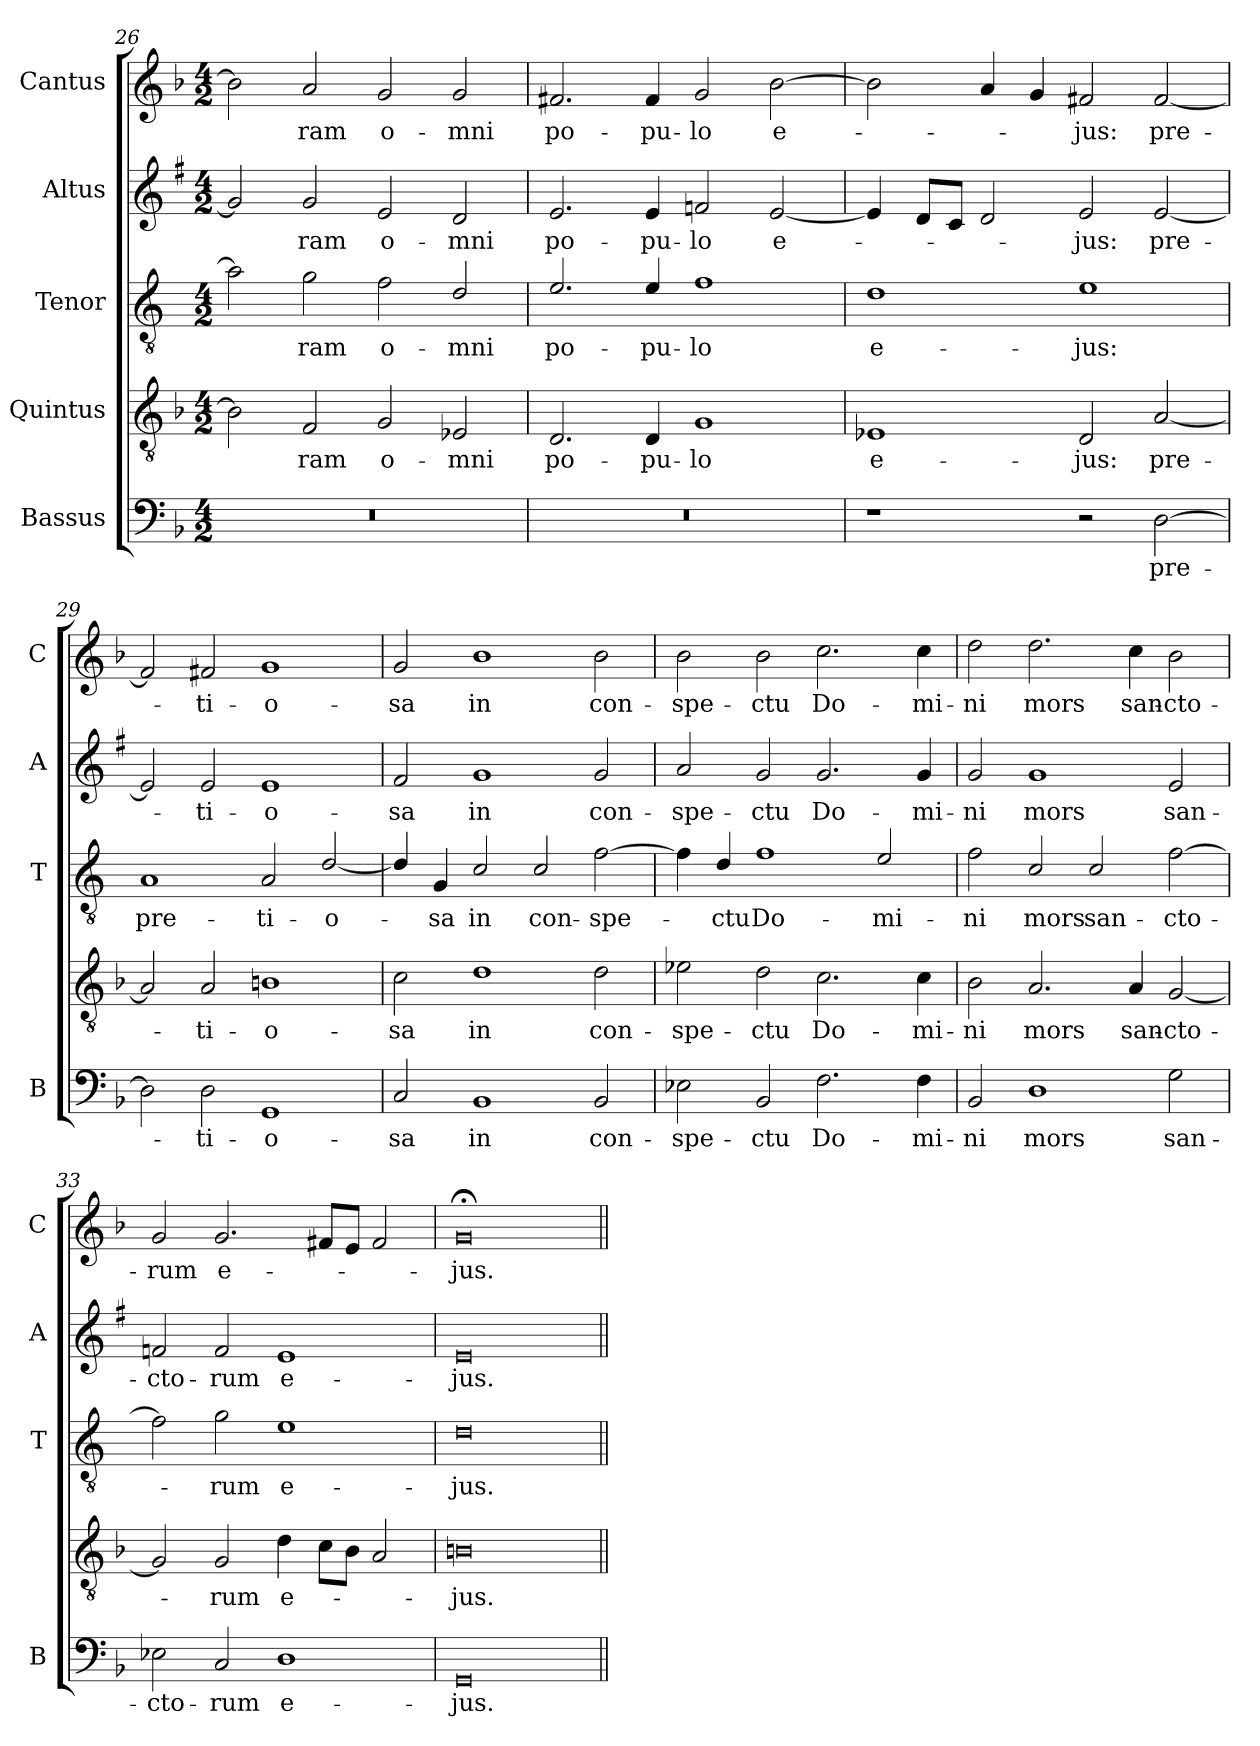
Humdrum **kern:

**kern	**text	**kern	**text	**kern	**text	**kern	**text	**kern	**text
*part5	*part5	*part4	*part4	*part3	*part3	*part2	*part2	*part1	*part1
*staff5	*staff5	*staff4	*staff4	*staff3	*staff3	*staff2	*staff2	*staff1	*staff1
*I"Bassus	*	*I"Quintus	*	*I"Tenor	*	*I"Altus	*	*I"Cantus	*
*I'B	*	*	*	*I'T	*	*I'A	*	*I'C	*
*clefF4	*	*clefGv2	*	*clefGv2	*	*clefG2	*	*clefG2	*
*	*	*	*	*ITrd4c7	*	*ITrd1c2	*	*	*
*k[b-]	*	*k[b-]	*	*k[b-]	*	*k[b-]	*	*k[b-]	*
*F:	*	*F:	*	*F:	*	*F:	*	*F:	*
*M4/2	*	*M4/2	*	*M4/2	*	*M4/2	*	*M4/2	*
=26	=26	=26	=26	=26	=26	=26	=26	=26	=26
0r	.	2B-\]	.	2d\]	.	2f/]	.	2b-\]	.
!	!	!	!LO:LY:b	!	!LO:LY:b	!	!LO:LY:b	!	!LO:LY:b
.	.	2F/	-ram	2c\	-ram	2f/	-ram	2a/	-ram
!	!	!	!LO:LY:b	!	!LO:LY:b	!	!LO:LY:b	!	!LO:LY:b
.	.	2G/	o-	2B-\	o-	2d/	o-	2g/	o-
!	!	!	!LO:LY:b	!	!LO:LY:b	!	!LO:LY:b	!	!LO:LY:b
.	.	2E-X/	-mni	2G/	-mni	2c/	-mni	2g/	-mni
=27	=27	=27	=27	=27	=27	=27	=27	=27	=27
!	!	!	!LO:LY:b	!	!LO:LY:b	!	!LO:LY:b	!	!LO:LY:b
0r	.	2.D/	po-	2.A/	po-	2.d/	po-	2.f#X/	po-
!	!	!	!LO:LY:b	!	!LO:LY:b	!	!LO:LY:b	!	!LO:LY:b
.	.	4D/	-pu-	4A/	-pu-	4d/	-pu-	4f#/	-pu-
!	!	!	!LO:LY:b	!	!LO:LY:b	!	!LO:LY:b	!	!LO:LY:b
.	.	1G	-lo	1B-	-lo	2e-X/	-lo	2g/	-lo
!	!	!	!	!	!	!	!LO:LY:b	!	!LO:LY:b
.	.	.	.	.	.	[2d/	e-	[2b-\	e-
=28	=28	=28	=28	=28	=28	=28	=28	=28	=28
!	!	!	!LO:LY:b	!	!LO:LY:b	!	!	!	!
1r	.	1E-X	e-	1G	e-	4d/]	.	2b-\]	.
.	.	.	.	.	.	8c/L	.	.	.
.	.	.	.	.	.	8B-/J	.	.	.
.	.	.	.	.	.	2c/	.	4a/	.
.	.	.	.	.	.	.	.	4g/	.
!	!	!	!LO:LY:b	!	!LO:LY:b	!	!LO:LY:b	!	!LO:LY:b
2r	.	2D/	-jus:	1A	-jus:	2d/	-jus:	2f#X/	-jus:
!	!LO:LY:b	!	!LO:LY:b	!	!	!	!LO:LY:b	!	!LO:LY:b
[2D\	pre-	[2A/	pre-	.	.	[2d/	pre-	[2f#/	pre-
!!LO:LB:g=z
=29	=29	=29	=29	=29	=29	=29	=29	=29	=29
!	!	!	!	!	!LO:LY:b	!	!	!	!
2D\]	.	2A/]	.	1D	pre-	2d/]	.	2f#/]	.
!	!LO:LY:b	!	!LO:LY:b	!	!	!	!LO:LY:b	!	!LO:LY:b
2D\	-ti-	2A/	-ti-	.	.	2d/	-ti-	2f#X/	-ti-
!	!LO:LY:b	!	!LO:LY:b	!	!LO:LY:b	!	!LO:LY:b	!	!LO:LY:b
1GG	-o-	1Bn	-o-	2D/	-ti-	1d	-o-	1g	-o-
!	!	!	!	!	!LO:LY:b	!	!	!	!
.	.	.	.	[2G/	-o-	.	.	.	.
=30	=30	=30	=30	=30	=30	=30	=30	=30	=30
!	!LO:LY:b	!	!LO:LY:b	!	!	!	!LO:LY:b	!	!LO:LY:b
2C/	-sa	2c\	-sa	4G/]	.	2e/	-sa	2g/	-sa
!	!	!	!	!	!LO:LY:b	!	!	!	!
.	.	.	.	4C/	-sa	.	.	.	.
!	!LO:LY:b	!	!LO:LY:b	!	!LO:LY:b	!	!LO:LY:b	!	!LO:LY:b
1BB-	in	1d	in	2F/	in	1f	in	1b-	in
!	!	!	!	!	!LO:LY:b	!	!	!	!
.	.	.	.	2F/	con-	.	.	.	.
!	!LO:LY:b	!	!LO:LY:b	!	!LO:LY:b	!	!LO:LY:b	!	!LO:LY:b
2BB-/	con-	2d\	con-	[2B-\	-spe-	2f/	con-	2b-\	con-
=31	=31	=31	=31	=31	=31	=31	=31	=31	=31
!	!LO:LY:b	!	!LO:LY:b	!	!	!	!LO:LY:b	!	!LO:LY:b
2E-X\	-spe-	2e-X\	-spe-	4B-\]	.	2g/	-spe-	2b-\	-spe-
!	!	!	!	!	!LO:LY:b	!	!	!	!
.	.	.	.	4G/	-ctu	.	.	.	.
!	!LO:LY:b	!	!LO:LY:b	!	!LO:LY:b	!	!LO:LY:b	!	!LO:LY:b
2BB-/	-ctu	2d\	-ctu	1B-	Do-	2f/	-ctu	2b-\	-ctu
!	!LO:LY:b	!	!LO:LY:b	!	!	!	!LO:LY:b	!	!LO:LY:b
2.F\	Do-	2.c\	Do-	.	.	2.f/	Do-	2.cc\	Do-
!	!	!	!	!	!LO:LY:b	!	!	!	!
.	.	.	.	2A/	-mi-	.	.	.	.
!	!LO:LY:b	!	!LO:LY:b	!	!	!	!LO:LY:b	!	!LO:LY:b
4F\	-mi-	4c\	-mi-	.	.	4f/	-mi-	4cc\	-mi-
=32	=32	=32	=32	=32	=32	=32	=32	=32	=32
!	!LO:LY:b	!	!LO:LY:b	!	!LO:LY:b	!	!LO:LY:b	!	!LO:LY:b
2BB-/	-ni	2B-\	-ni	2B-\	-ni	2f/	-ni	2dd\	-ni
!	!LO:LY:b	!	!LO:LY:b	!	!LO:LY:b	!	!LO:LY:b	!	!LO:LY:b
1D	mors	2.A/	mors	2F/	mors	1f	mors	2.dd\	mors
!	!	!	!	!	!LO:LY:b	!	!	!	!
.	.	.	.	2F/	san-	.	.	.	.
!	!	!	!LO:LY:b	!	!	!	!	!	!LO:LY:b
.	.	4A/	san-	.	.	.	.	4cc\	san-
!	!LO:LY:b	!	!LO:LY:b	!	!LO:LY:b	!	!LO:LY:b	!	!LO:LY:b
2G\	san-	[2G/	-cto-	[2B-\	-cto-	2d/	san-	2b-\	-cto-
=33	=33	=33	=33	=33	=33	=33	=33	=33	=33
!	!LO:LY:b	!	!	!	!	!	!LO:LY:b	!	!LO:LY:b
2E-X\	-cto-	2G/]	.	2B-\]	.	2e-X/	-cto-	2g/	-rum
!	!LO:LY:b	!	!LO:LY:b	!	!LO:LY:b	!	!LO:LY:b	!	!LO:LY:b
2C/	-rum	2G/	-rum	2c\	-rum	2e-/	-rum	2.g/	e-
!	!LO:LY:b	!	!LO:LY:b	!	!LO:LY:b	!	!LO:LY:b	!	!
1D	e-	4d\	e-	1A	e-	1d	e-	.	.
.	.	8c\L	.	.	.	.	.	8f#X/L	.
.	.	8B-\J	.	.	.	.	.	8e/J	.
.	.	2A/	.	.	.	.	.	2f#/	.
=34	=34	=34	=34	=34	=34	=34	=34	=34	=34
!	!LO:LY:b	!	!LO:LY:b	!	!LO:LY:b	!	!LO:LY:b	!	!LO:LY:b
0GG	-jus.	0Bn	-jus.	0G	-jus.	0d	-jus.	0g;<	-jus.
=||	=||	=||	=||	=||	=||	=||	=||	=||	=||
*-	*-	*-	*-	*-	*-	*-	*-	*-	*-
